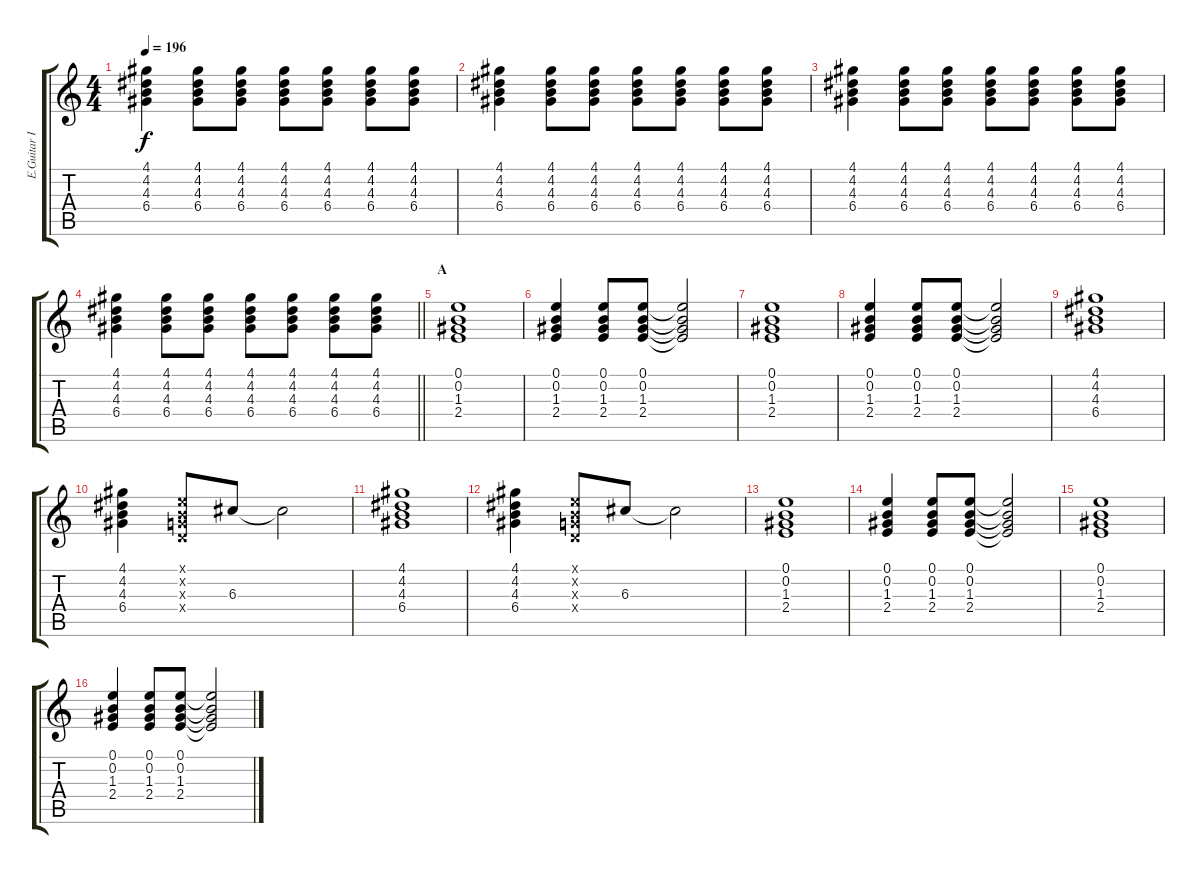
\track ("E.Guitar I" "E.Guitar I") {instrument distortionguitar}
\staff {score tabs}
\tuning (E4 B3 G3 D3 A2 E2) {hide}
\ts (4 4)
\tempo 196
\clef g2
\ks c
(4.1 4.2 4.3 6.4).4{dy f} (4.1 4.2 4.3 6.4).8 (4.1 4.2 4.3 6.4).8 (4.1 4.2 4.3 6.4).8 (4.1 4.2 4.3 6.4).8 (4.1 4.2 4.3 6.4).8 (4.1 4.2 4.3 6.4).8 |
(4.1 4.2 4.3 6.4).4 (4.1 4.2 4.3 6.4).8 (4.1 4.2 4.3 6.4).8 (4.1 4.2 4.3 6.4).8 (4.1 4.2 4.3 6.4).8 (4.1 4.2 4.3 6.4).8 (4.1 4.2 4.3 6.4).8 |
(4.1 4.2 4.3 6.4).4 (4.1 4.2 4.3 6.4).8 (4.1 4.2 4.3 6.4).8 (4.1 4.2 4.3 6.4).8 (4.1 4.2 4.3 6.4).8 (4.1 4.2 4.3 6.4).8 (4.1 4.2 4.3 6.4).8 |
\barLineRight lightlight
(4.1 4.2 4.3 6.4).4 (4.1 4.2 4.3 6.4).8 (4.1 4.2 4.3 6.4).8 (4.1 4.2 4.3 6.4).8 (4.1 4.2 4.3 6.4).8 (4.1 4.2 4.3 6.4).8 (4.1 4.2 4.3 6.4).8 |
\section ("" "A")
(0.1 0.2 1.3 2.4).1 |
(0.1 0.2 1.3 2.4).4 (0.1 0.2 1.3 2.4).8 (0.1 0.2 1.3 2.4).8 (0.1{t} 0.2{t} 1.3{t} 2.4{t}).2 |
(0.1 0.2 1.3 2.4).1 |
(0.1 0.2 1.3 2.4).4 (0.1 0.2 1.3 2.4).8 (0.1 0.2 1.3 2.4).8 (0.1{t} 0.2{t} 1.3{t} 2.4{t}).2 |
(4.1 4.2 4.3 6.4).1 |
(4.1 4.2 4.3 6.4).4 (0.1{x} 0.2{x} 0.3{x} 0.4{x}).8 6.3.8 6.3{t}.2 |
(4.1 4.2 4.3 6.4).1 |
(4.1 4.2 4.3 6.4).4 (0.1{x} 0.2{x} 0.3{x} 0.4{x}).8 6.3.8 6.3{t}.2 |
(0.1 0.2 1.3 2.4).1 |
(0.1 0.2 1.3 2.4).4 (0.1 0.2 1.3 2.4).8 (0.1 0.2 1.3 2.4).8 (0.1{t} 0.2{t} 1.3{t} 2.4{t}).2 |
(0.1 0.2 1.3 2.4).1 |
(0.1 0.2 1.3 2.4).4 (0.1 0.2 1.3 2.4).8 (0.1 0.2 1.3 2.4).8 (0.1{t} 0.2{t} 1.3{t} 2.4{t}).2
